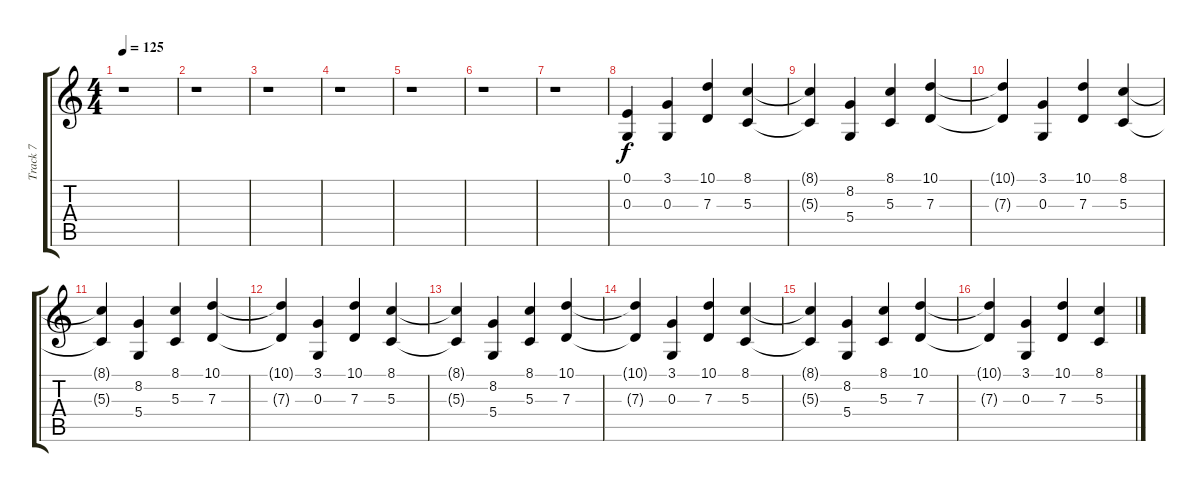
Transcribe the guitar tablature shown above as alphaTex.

\track ("Track 7" "Track 7") {instrument stringensemble1}
\staff {score tabs}
\tuning (E4 B3 G3 D3 A2 E2) {hide}
\ts (4 4)
\tempo 125
\clef g2
\ks c
r.1{dy f} |
r.1 |
r.1 |
r.1 |
r.1 |
r.1 |
r.1 |
(0.1 0.3).4 (3.1 0.3).4 (10.1 7.3).4 (8.1 5.3).4 |
(8.1{t} 5.3{t}).4{volume 8} (8.2 5.4).4 (8.1 5.3).4 (10.1 7.3).4 |
(10.1{t} 7.3{t}).4{volume 13} (3.1 0.3).4 (10.1 7.3).4 (8.1 5.3).4 |
(8.1{t} 5.3{t}).4{volume 8} (8.2 5.4).4 (8.1 5.3).4 (10.1 7.3).4 |
(10.1{t} 7.3{t}).4{volume 9} (3.1 0.3).4 (10.1 7.3).4 (8.1 5.3).4 |
(8.1{t} 5.3{t}).4{volume 6} (8.2 5.4).4 (8.1 5.3).4 (10.1 7.3).4 |
(10.1{t} 7.3{t}).4{volume 10} (3.1 0.3).4 (10.1 7.3).4 (8.1 5.3).4 |
(8.1{t} 5.3{t}).4{volume 6} (8.2 5.4).4 (8.1 5.3).4 (10.1 7.3).4 |
(10.1{t} 7.3{t}).4{volume 9} (3.1 0.3).4 (10.1 7.3).4 (8.1 5.3).4
